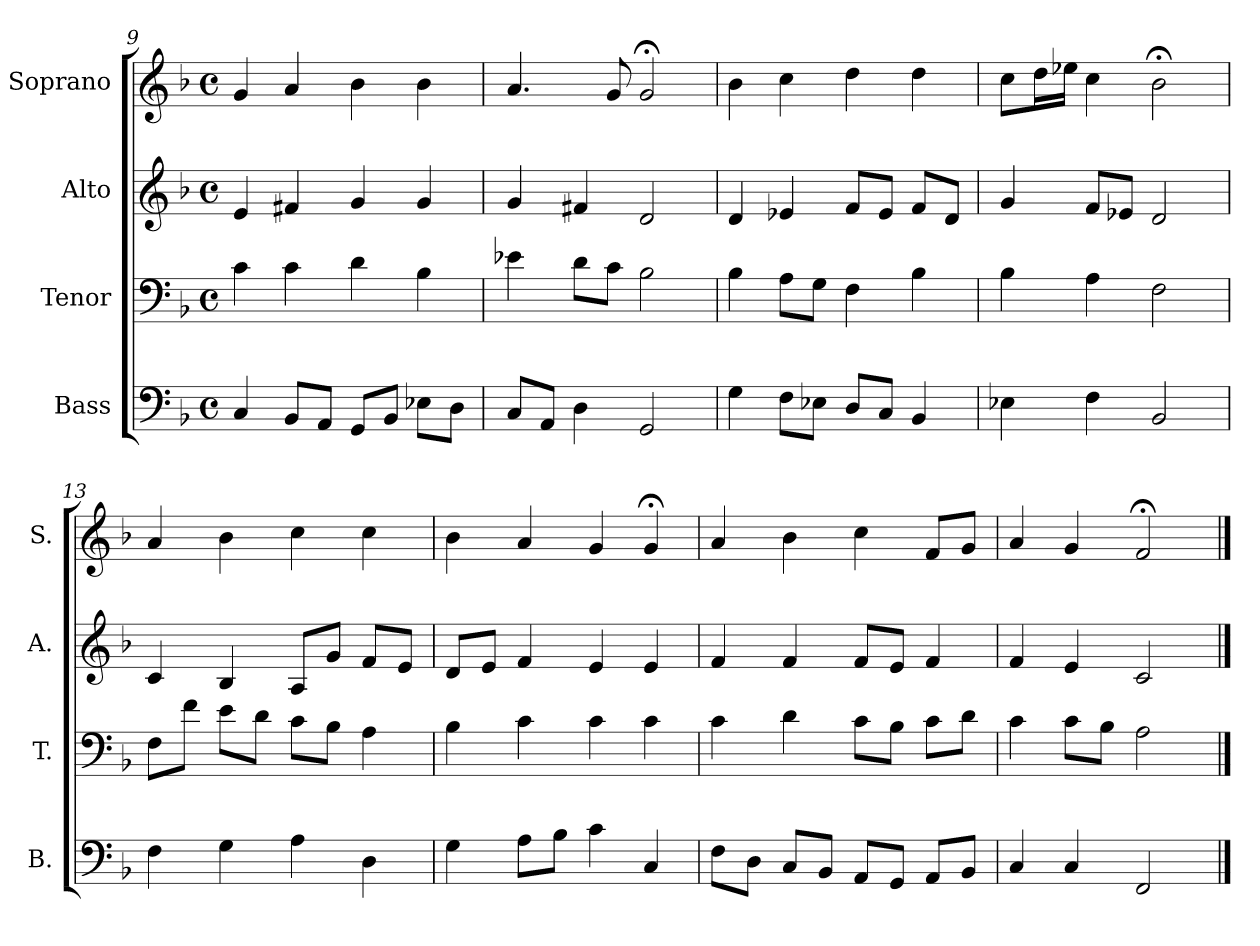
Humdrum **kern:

**kern	**kern	**kern	**kern
*part4	*part3	*part2	*part1
*staff4	*staff3	*staff2	*staff1
*I"Bass	*I"Tenor	*I"Alto	*I"Soprano
*I'B.	*I'T.	*I'A.	*I'S.
!!LO:LB:g=z
*clefF4	*clefF4	*clefG2	*clefG2
*k[b-]	*k[b-]	*k[b-]	*k[b-]
*F:	*F:	*F:	*F:
*M4/4	*M4/4	*M4/4	*M4/4
*met(c)	*met(c)	*met(c)	*met(c)
=9	=9	=9	=9
4C/	4c\	4e/	4g/
8BB-/L	4c\	4f#X/	4a/
8AA/J	.	.	.
8GG/L	4d\	4g/	4b-\
8BB-/J	.	.	.
8E-X\L	4B-\	4g/	4b-\
8D\J	.	.	.
=10	=10	=10	=10
8C/L	4e-X\	4g/	4.a/
8AA/J	.	.	.
4D\	8d\L	4f#X/	.
.	8c\J	.	8g/
2GG/	2B-\	2d/	2g;</
=11	=11	=11	=11
4G\	4B-\	4d/	4b-\
8F\L	8A\L	4e-X/	4cc\
8E-X\J	8G\J	.	.
8D/L	4F\	8f/L	4dd\
8C/J	.	8e-/J	.
4BB-/	4B-\	8f/L	4dd\
.	.	8d/J	.
=12	=12	=12	=12
4E-X\	4B-\	4g/	8cc\L
.	.	.	16dd\L
.	.	.	16ee-X\JJ
4F\	4A\	8f/L	4cc\
.	.	8e-X/J	.
2BB-/	2F\	2d/	2b-;<\
!!LO:PB:g=z
=13	=13	=13	=13
4F\	8F\L	4c/	4a/
.	8f\J	.	.
4G\	8e\L	4B-/	4b-\
.	8d\J	.	.
4A\	8c\L	8A/L	4cc\
.	8B-\J	8g/J	.
4D\	4A\	8f/L	4cc\
.	.	8e/J	.
=14	=14	=14	=14
4G\	4B-\	8d/L	4b-\
.	.	8e/J	.
8A\L	4c\	4f/	4a/
8B-\J	.	.	.
4c\	4c\	4e/	4g/
4C/	4c\	4e/	4g;</
=15	=15	=15	=15
8F\L	4c\	4f/	4a/
8D\J	.	.	.
8C/L	4d\	4f/	4b-\
8BB-/J	.	.	.
8AA/L	8c\L	8f/L	4cc\
8GG/J	8B-\J	8e/J	.
8AA/L	8c\L	4f/	8f/L
8BB-/J	8d\J	.	8g/J
=16	=16	=16	=16
4C/	4c\	4f/	4a/
4C/	8c\L	4e/	4g/
.	8B-\J	.	.
2FF/	2A\	2c/	2f;</
==	==	==	==
*-	*-	*-	*-
